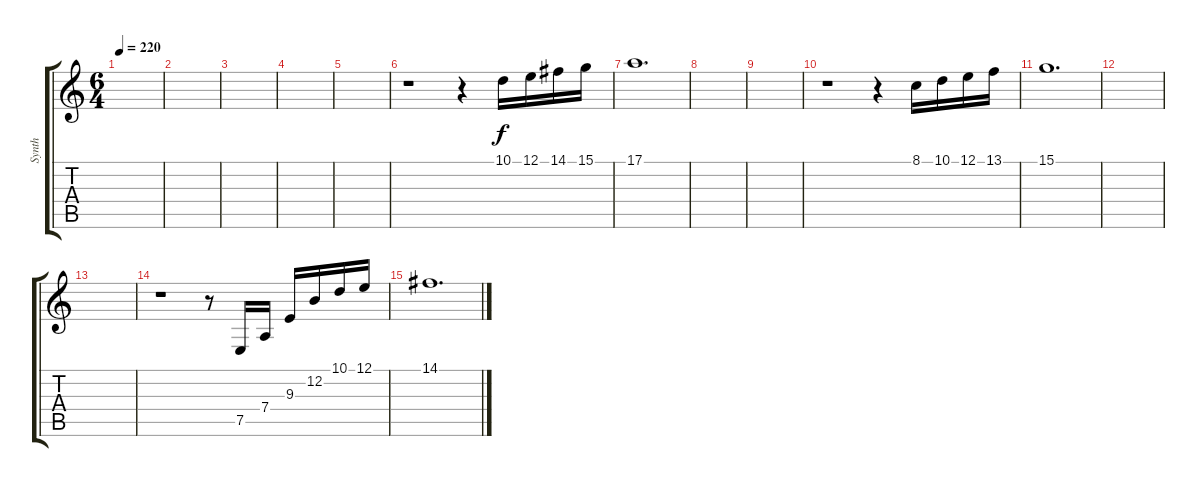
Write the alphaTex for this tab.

\track ("Synth" "Synth") {instrument dulcimer}
\staff {score tabs}
\tuning (E4 B3 G3 D3 A2 E2) {hide}
\ts (6 4)
\tempo 220
\clef g2
\ks c
|
|
|
|
|
r.1 r.4 10.1.16{volume 9} 12.1.16 14.1.16 15.1.16 |
17.1.1{d} |
|
|
r.1 r.4 8.1.16 10.1.16 12.1.16 13.1.16 |
15.1.1{d} |
|
|
r.1 r.8 7.5.16 7.4.16 9.3.16 12.2.16 10.1.16 12.1.16 |
14.1.1{d}
